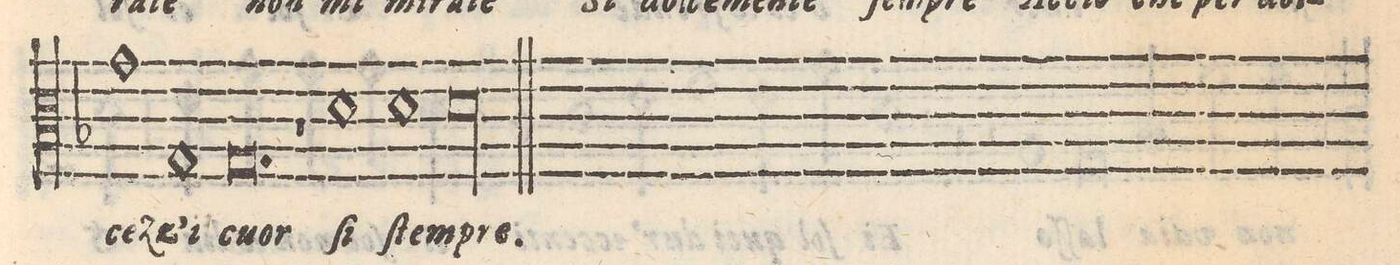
**kern	**text
*I"TENORE	*
*clefC3	*
*k[b-]	*
*met(C)	*
*M2/1	*
1g	-ce-
=25-	=25-
1G	-zz' i
0.G	cuor
=26-	=26-
=27-	=27-
1r	.
1d	ſi
=28-	=28-
1d	ſtem-
0.d	-pre.
=29-	=29-
==	==
*-	*-
